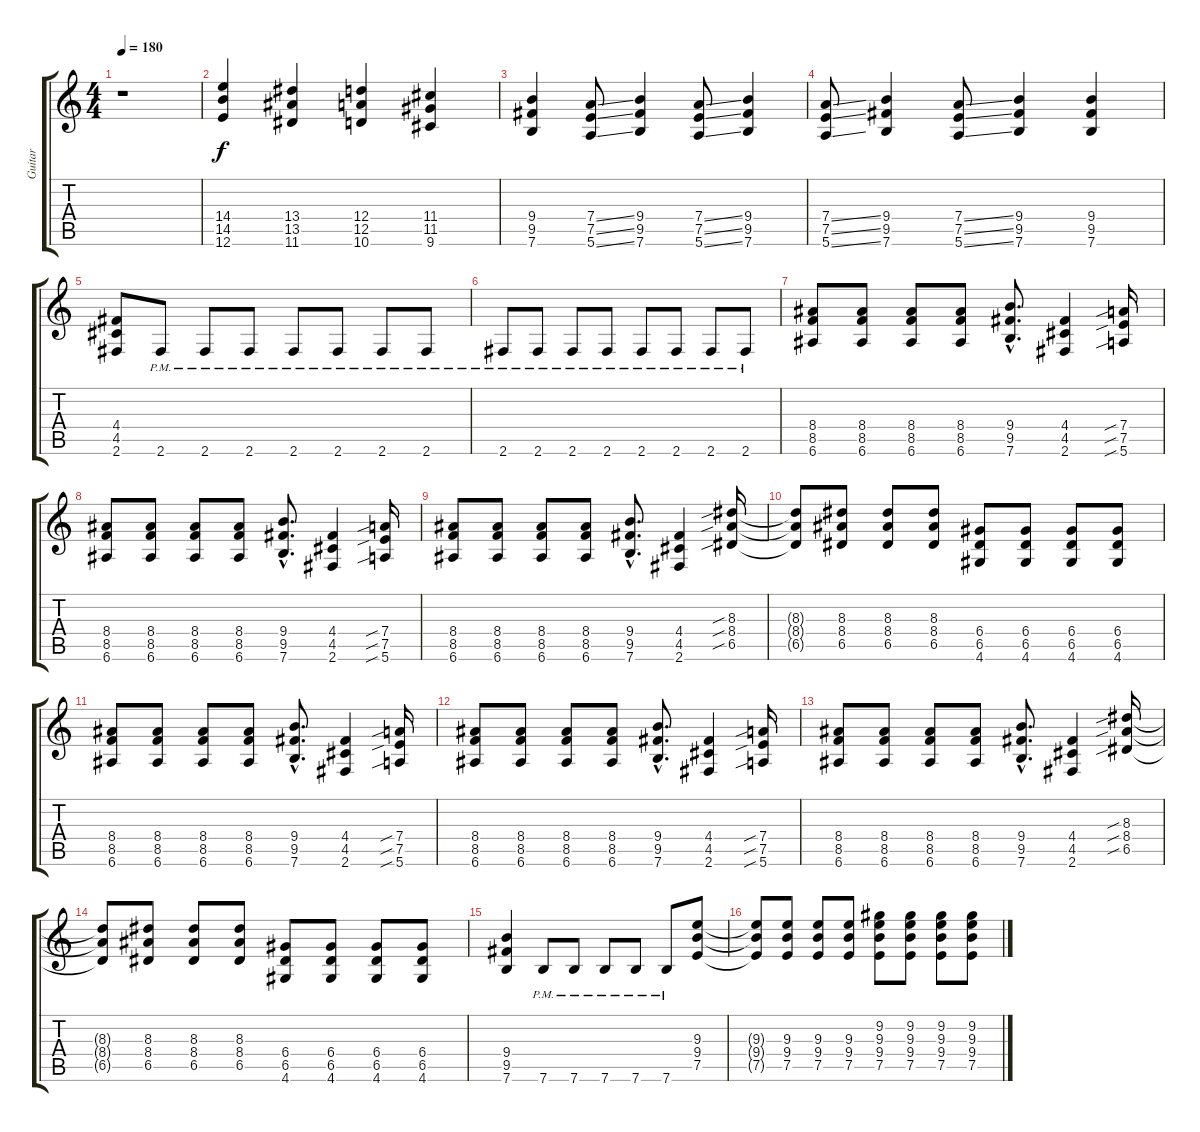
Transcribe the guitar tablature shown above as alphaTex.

\track ("Guitar" "Guitar") {instrument distortionguitar}
\staff {score tabs}
\tuning (E4 B3 G3 D3 A2 E2) {hide}
\ts (4 4)
\tempo 180
\clef g2
\ks c
r.1{dy f instrument distortionguitar} |
(14.4 14.5 12.6).4 (13.4 13.5 11.6).4 (12.4 12.5 10.6).4 (11.4 11.5 9.6).4 |
(9.4 9.5 7.6).4 (7.4{ss} 7.5{ss} 5.6{ss}).8 (9.4 9.5 7.6).4 (7.4{ss} 7.5{ss} 5.6{ss}).8 (9.4 9.5 7.6).4 |
(7.4{ss} 7.5{ss} 5.6{ss}).8 (9.4 9.5 7.6).4 (7.4{ss} 7.5{ss} 5.6{ss}).8 (9.4 9.5 7.6).4 (9.4 9.5 7.6).4 |
(4.4 4.5 2.6).8 2.6{pm}.8 2.6{pm}.8 2.6{pm}.8 2.6{pm}.8 2.6{pm}.8 2.6{pm}.8 2.6{pm}.8 |
2.6{pm}.8 2.6{pm}.8 2.6{pm}.8 2.6{pm}.8 2.6{pm}.8 2.6{pm}.8 2.6{pm}.8 2.6{pm}.8 |
(8.4 8.5 6.6).8 (8.4 8.5 6.6).8 (8.4 8.5 6.6).8 (8.4 8.5 6.6).8 (9.4{hac} 9.5{hac} 7.6{hac}).8{d} (4.4 4.5 2.6).4 (7.4{sib} 7.5{sib} 5.6{sib}).16 |
(8.4 8.5 6.6).8 (8.4 8.5 6.6).8 (8.4 8.5 6.6).8 (8.4 8.5 6.6).8 (9.4{hac} 9.5{hac} 7.6{hac}).8{d} (4.4 4.5 2.6).4 (7.4{sib} 7.5{sib} 5.6{sib}).16 |
(8.4 8.5 6.6).8 (8.4 8.5 6.6).8 (8.4 8.5 6.6).8 (8.4 8.5 6.6).8 (9.4{hac} 9.5{hac} 7.6{hac}).8{d} (4.4 4.5 2.6).4 (8.3{sib} 8.4{sib} 6.5{sib}).16 |
(8.3{t} 8.4{t} 6.5{t}).8 (8.3 8.4 6.5).8 (8.3 8.4 6.5).8 (8.3 8.4 6.5).8 (6.4 6.5 4.6).8 (6.4 6.5 4.6).8 (6.4 6.5 4.6).8 (6.4 6.5 4.6).8 |
(8.4 8.5 6.6).8 (8.4 8.5 6.6).8 (8.4 8.5 6.6).8 (8.4 8.5 6.6).8 (9.4{hac} 9.5{hac} 7.6{hac}).8{d} (4.4 4.5 2.6).4 (7.4{sib} 7.5{sib} 5.6{sib}).16 |
(8.4 8.5 6.6).8 (8.4 8.5 6.6).8 (8.4 8.5 6.6).8 (8.4 8.5 6.6).8 (9.4{hac} 9.5{hac} 7.6{hac}).8{d} (4.4 4.5 2.6).4 (7.4{sib} 7.5{sib} 5.6{sib}).16 |
(8.4 8.5 6.6).8 (8.4 8.5 6.6).8 (8.4 8.5 6.6).8 (8.4 8.5 6.6).8 (9.4{hac} 9.5{hac} 7.6{hac}).8{d} (4.4 4.5 2.6).4 (8.3{sib} 8.4{sib} 6.5{sib}).16 |
(8.3{t} 8.4{t} 6.5{t}).8 (8.3 8.4 6.5).8 (8.3 8.4 6.5).8 (8.3 8.4 6.5).8 (6.4 6.5 4.6).8 (6.4 6.5 4.6).8 (6.4 6.5 4.6).8 (6.4 6.5 4.6).8 |
(9.4 9.5 7.6).4 7.6{pm}.8 7.6{pm}.8 7.6{pm}.8 7.6{pm}.8 7.6{pm}.8 (9.3 9.4 7.5).8 |
(9.3{t} 9.4{t} 7.5{t}).8 (9.3 9.4 7.5).8 (9.3 9.4 7.5).8 (9.3 9.4 7.5).8 (9.2 9.3 9.4 7.5).8 (9.2 9.3 9.4 7.5).8 (9.2 9.3 9.4 7.5).8 (9.2 9.3 9.4 7.5).8
